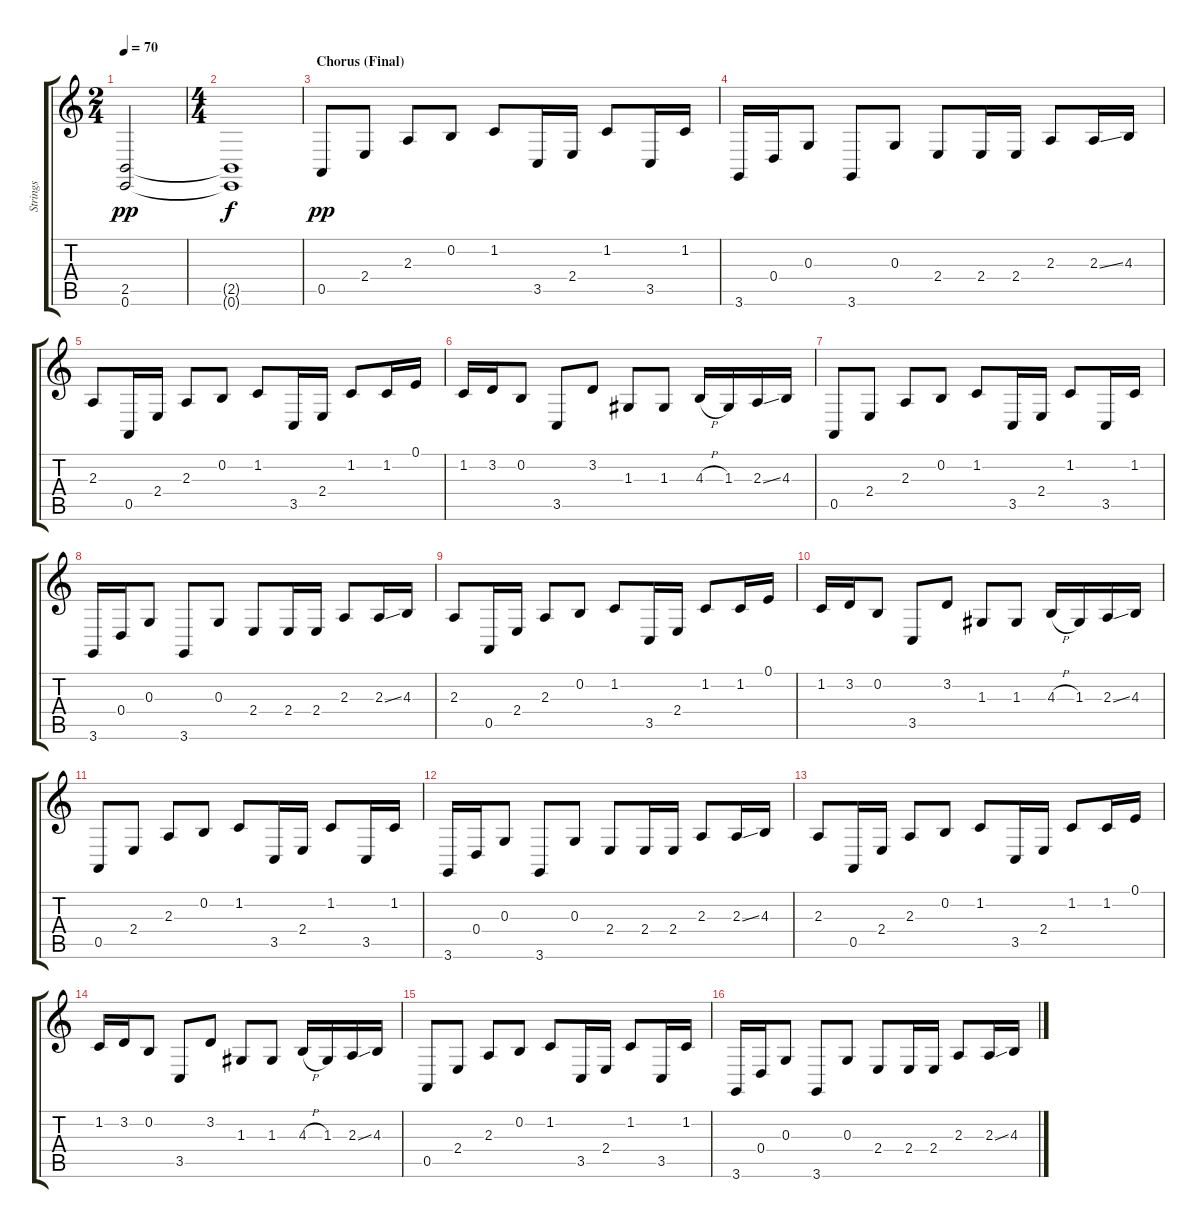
\track ("Strings" "Strings") {instrument stringensemble1}
\staff {score tabs}
\tuning (E4 B3 G3 D3 A2 E2) {hide}
\ts (2 4)
\tempo 70
\clef g2
\ks c
(2.5 0.6).2{dy pp} |
\ts (4 4)
(2.5{t} 0.6{t}).1{dy f} |
\section ("" "Chorus (Final)")
0.5.8{dy pp} 2.4.8 2.3.8 0.2.8 1.2.8 3.5.16 2.4.16 1.2.8 3.5.16 1.2.16 |
3.6.16 0.4.16 0.3.8 3.6.8 0.3.8 2.4.8 2.4.16 2.4.16 2.3.8 2.3{ss}.16 4.3.16 |
2.3.8 0.5.16 2.4.16 2.3.8 0.2.8 1.2.8 3.5.16 2.4.16 1.2.8 1.2.16 0.1.16 |
1.2.16 3.2.16 0.2.8 3.5.8 3.2.8 1.3.8 1.3.8 4.3{h}.16 1.3.16 2.3{ss}.16 4.3.16 |
0.5.8 2.4.8 2.3.8 0.2.8 1.2.8 3.5.16 2.4.16 1.2.8 3.5.16 1.2.16 |
3.6.16 0.4.16 0.3.8 3.6.8 0.3.8 2.4.8 2.4.16 2.4.16 2.3.8 2.3{ss}.16 4.3.16 |
2.3.8 0.5.16 2.4.16 2.3.8 0.2.8 1.2.8 3.5.16 2.4.16 1.2.8 1.2.16 0.1.16 |
1.2.16 3.2.16 0.2.8 3.5.8 3.2.8 1.3.8 1.3.8 4.3{h}.16 1.3.16 2.3{ss}.16 4.3.16 |
0.5.8 2.4.8 2.3.8 0.2.8 1.2.8 3.5.16 2.4.16 1.2.8 3.5.16 1.2.16 |
3.6.16 0.4.16 0.3.8 3.6.8 0.3.8 2.4.8 2.4.16 2.4.16 2.3.8 2.3{ss}.16 4.3.16 |
2.3.8 0.5.16 2.4.16 2.3.8 0.2.8 1.2.8 3.5.16 2.4.16 1.2.8 1.2.16 0.1.16 |
1.2.16 3.2.16 0.2.8 3.5.8 3.2.8 1.3.8 1.3.8 4.3{h}.16 1.3.16 2.3{ss}.16 4.3.16 |
0.5.8 2.4.8 2.3.8 0.2.8 1.2.8 3.5.16 2.4.16 1.2.8 3.5.16 1.2.16 |
3.6.16 0.4.16 0.3.8 3.6.8 0.3.8 2.4.8 2.4.16 2.4.16 2.3.8 2.3{ss}.16 4.3.16
